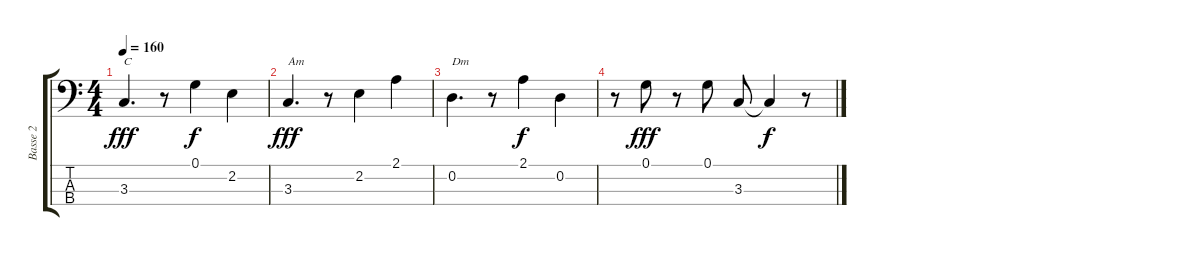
\track ("Basse 2" "Basse 2") {instrument electricbassfinger}
\staff {score tabs}
\tuning (G2 D2 A1 E1) {hide}
\ts (4 4)
\tempo 160
\clef f4
\ks c
3.3.4{d txt "C" dy fff} r.8 0.1.4{dy f} 2.2.4 |
3.3.4{d txt "Am" dy fff} r.8 2.2.4 2.1.4 |
0.2.4{d txt "Dm"} r.8 2.1.4{dy f} 0.2.4 |
r.8 0.1.8{dy fff} r.8 0.1.8 3.3.8 3.3{t}.4{dy f} r.8
